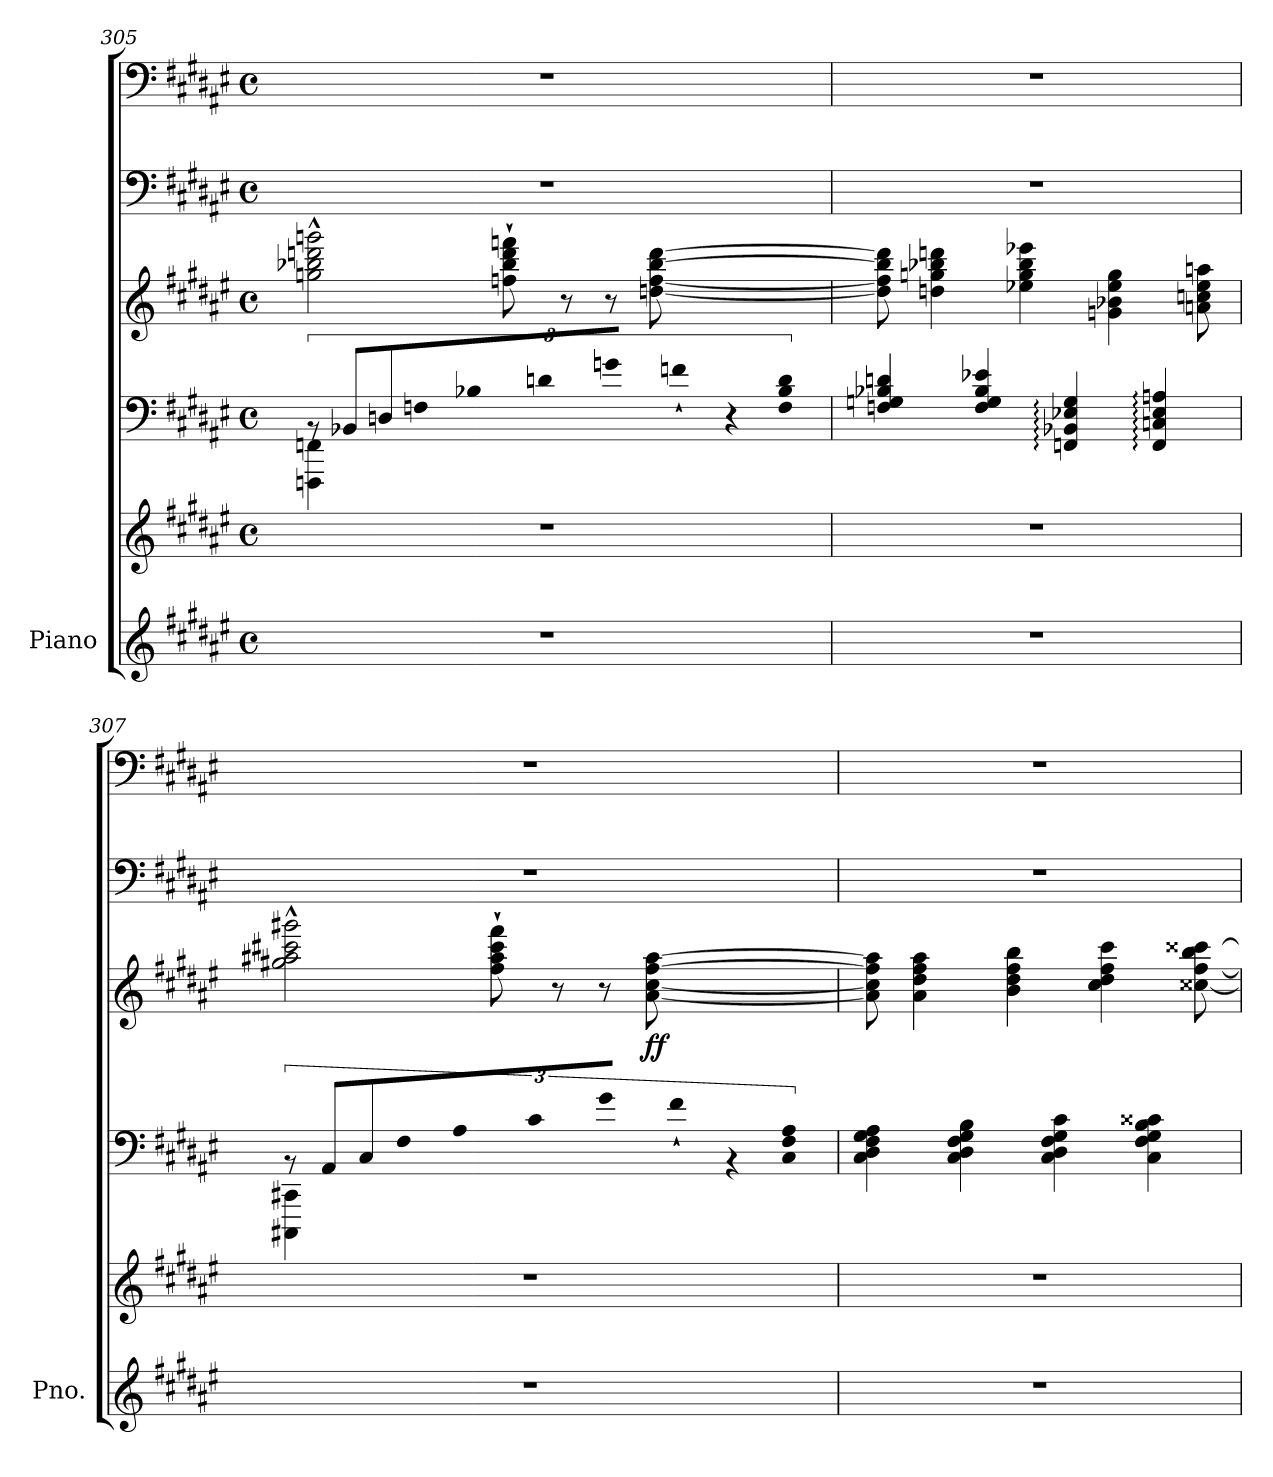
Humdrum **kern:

**kern	**kern	**kern	**kern	**kern	**kern	**dynam
*part1	*part1	*part1	*part1	*part1	*part1	*part1
*staff6	*staff5	*staff4	*staff3	*staff2	*staff1	*staff1/2/3/4/5/6
*I"Piano	*	*	*	*	*	*
*I'Pno.	*	*	*	*	*	*
!!LO:LB:g=z
*clefG2	*clefG2	*clefF4	*clefG2	*clefF4	*clefF4	*
*k[f#c#g#d#a#e#]	*k[f#c#g#d#a#e#]	*k[f#c#g#d#a#e#]	*k[f#c#g#d#a#e#]	*k[f#c#g#d#a#e#]	*k[f#c#g#d#a#e#]	*
*M4/4	*M4/4	*M4/4	*M4/4	*M4/4	*M4/4	*
*met(c)	*met(c)	*met(c)	*met(c)	*met(c)	*met(c)	*
=305	=305	=305	=305	=305	=305	=305
*	*	*^	*	*	*	*
1r	1r	12rBB	4FFFn\ 4FFn\	2ggn\^^ 2bb-X\^^ 2dddn\^^ 2gggn\^^	1r	1r	.
.	.	12BB-X/L	.	.	.	.	.
.	.	12Dn/	.	.	.	.	.
.	.	16Fn/L	4ryy	.	.	.	.
.	.	16B-X/	.	.	.	.	.
.	.	16dn/	.	.	.	.	.
.	.	16gn/JJ	.	.	.	.	.
.	.	8fn`/	2ryy	8ffn\` 8bb-\` 8ddd\` 8fffn\`	.	.	.
.	.	8r	.	8r	.	.	.
.	.	4F/ 4B-/ 4d/	.	8r	.	.	.
.	.	.	.	[8ddn\ [8ff\ [8bb-\ [8ddd\	.	.	.
*	*	*v	*v	*	*	*	*
=306	=306	=306	=306	=306	=306	=306
1r	1r	4Fn/ 4Gn/ 4B-X/ 4dn/	8dd\] 8ff\] 8bb-\] 8ddd\]	1r	1r	.
.	.	.	4ddn\ 4ggn\ 4bb-X\ 4dddn\	.	.	.
.	.	4F/ 4G/ 4B-/ 4e-X/	.	.	.	.
.	.	.	4ee-X\ 4gg\ 4bb-\ 4eee-X\	.	.	.
.	.	4FFn/: 4BB-X/: 4E-X/: 4G/:	.	.	.	.
.	.	.	4gn\ 4b-X\ 4ee-\ 4gg\	.	.	.
.	.	4FF/: 4Cn/: 4E-/: 4An/:	.	.	.	.
.	.	.	8an\ 8ccn\ 8ee-\ 8aan\	.	.	.
=307	=307	=307	=307	=307	=307	=307
*	*	*^	*	*	*	*
1r	1r	12rBB	4CCC#X\ 4CC#X\	2gg#X\^^ 2aa#X\^^ 2ccc#X\^^ 2ggg#X\^^	1r	1r	.
.	.	12AA#/L	.	.	.	.	.
.	.	12C#/	.	.	.	.	.
.	.	16F#/L	4ryy	.	.	.	.
.	.	16A#/	.	.	.	.	.
.	.	16c#/	.	.	.	.	.
.	.	16g#/JJ	.	.	.	.	.
.	.	8f#`/	2ryy	8ff#\` 8aa#\` 8ccc#\` 8fff#\`	.	.	.
.	.	8rBB	.	8r	.	.	.
.	.	4C#\ 4F#\ 4A#\	.	8r	.	.	.
!	!	!	!	!	!	!	!LO:DY:b=3
.	.	.	.	[8a#\ [8cc#\ [8ff#\ [8aa#\	.	.	ff
*	*	*v	*v	*	*	*	*
!!LO:PB:g=z
=308	=308	=308	=308	=308	=308	=308
1r	1r	4C#\ 4D#\ 4F#\ 4G#\ 4A#\	8a#\] 8cc#\] 8ff#\] 8aa#\]	1r	1r	.
.	.	.	4a#\ 4dd#\ 4ff#\ 4aa#\	.	.	.
.	.	4C#\ 4D#\ 4F#\ 4G#\ 4B\	.	.	.	.
.	.	.	4b\ 4dd#\ 4ff#\ 4bb\	.	.	.
.	.	4C#\ 4D#\ 4F#\ 4G#\ 4c#\	.	.	.	.
.	.	.	4cc#\ 4dd#\ 4ff#\ 4ccc#\	.	.	.
.	.	4C#\ 4F#\ 4G#\ 4B\ 4c##X\	.	.	.	.
.	.	.	[8cc##X\ [8ff#\ 8bb\ [8ccc##X\L	.	.	.
=	=	=	=	=	=	=
*-	*-	*-	*-	*-	*-	*-
